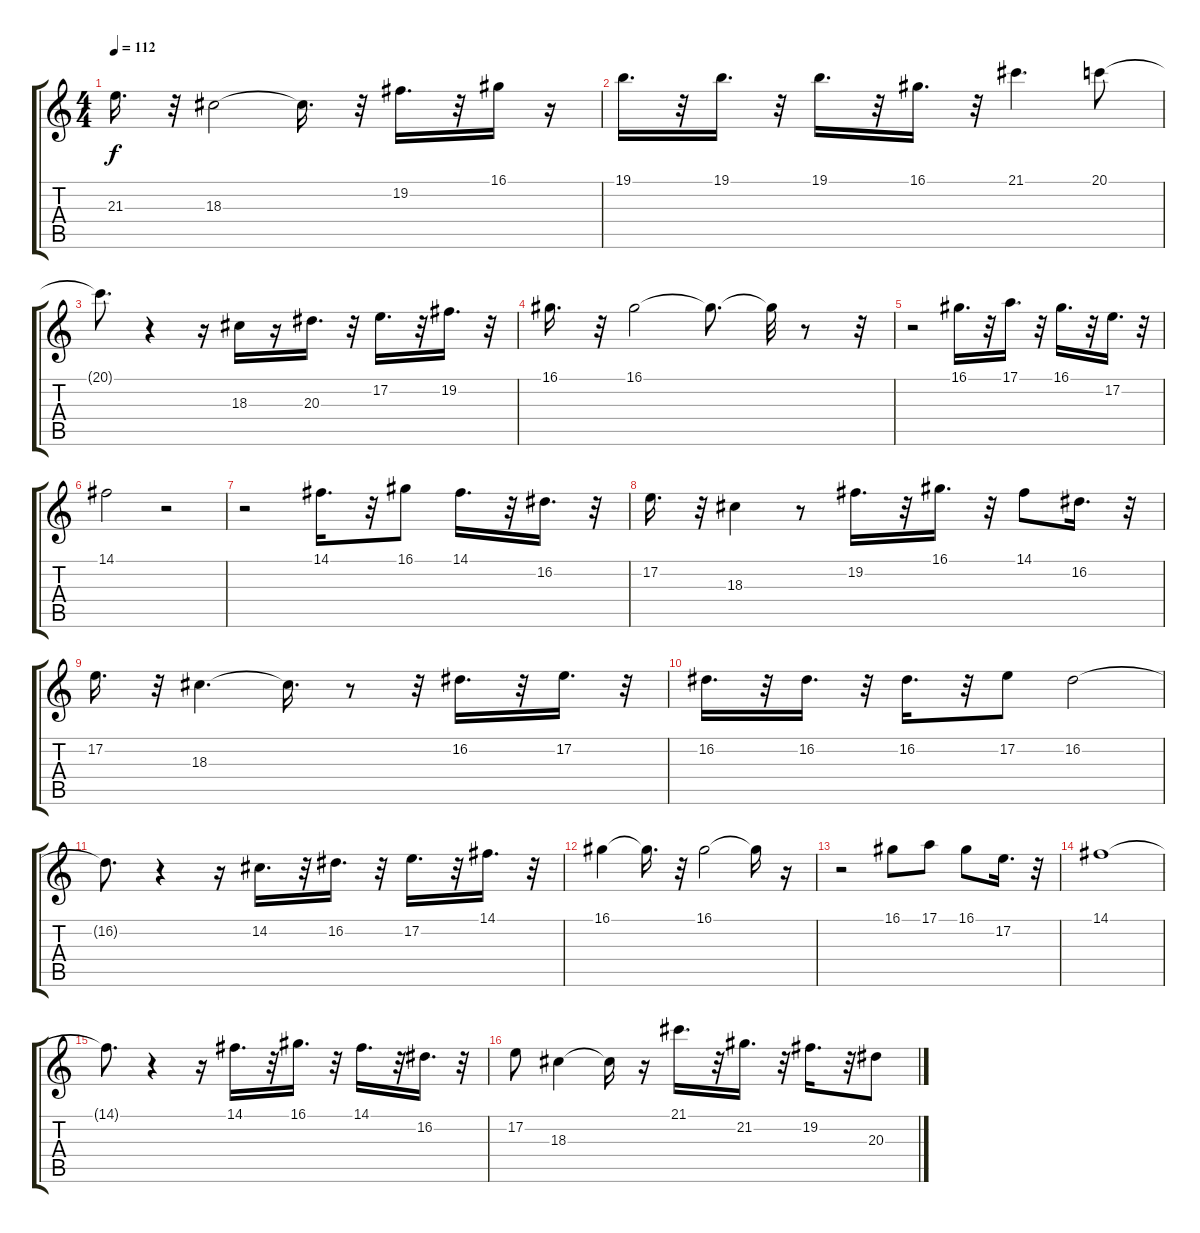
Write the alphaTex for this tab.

\track "" {instrument flute}
\staff {score tabs}
\tuning (E4 B3 G3 D3 A2 E2) {hide}
\ts (4 4)
\tempo 112
\clef g2
\ks c
21.3.16{d dy f} r.32 18.3.2 18.3{t}.16{d} r.32 19.2.16{d} r.32 16.1.16 r.16 |
19.1.16{d} r.32 19.1.16{d} r.32 19.1.16{d} r.32 16.1.16{d} r.32 21.1.4{d} 20.1.8 |
20.1{t}.8{d} r.4 r.16 18.3.16 r.16 20.3.16{d} r.32 17.2.16{d} r.32 19.2.16{d} r.32 |
16.1.16{d} r.32 16.1.2 16.1{t}.8{d} 16.1{t}.32 r.8 r.32 |
r.2 16.1.16{d} r.32 17.1.16{d} r.32 16.1.16{d} r.32 17.2.16{d} r.32 |
14.1.2 r.2 |
r.2 14.1.16{d} r.32 16.1.8 14.1.16{d} r.32 16.2.16{d} r.32 |
17.2.16{d} r.32 18.3.4 r.8 19.2.16{d} r.32 16.1.16{d} r.32 14.1.8 16.2.16{d} r.32 |
17.2.16{d} r.32 18.3.4{d} 18.3{t}.16{d} r.8 r.32 16.2.16{d} r.32 17.2.16{d} r.32 |
16.2.16{d} r.32 16.2.16{d} r.32 16.2.16{d} r.32 17.2.8 16.2.2 |
16.2{t}.8{d} r.4 r.16 14.2.16{d} r.32 16.2.16{d} r.32 17.2.16{d} r.32 14.1.16{d} r.32 |
16.1.4 16.1{t}.16{d} r.32 16.1.2 16.1{t}.16 r.16 |
r.2 16.1.8 17.1.8 16.1.8 17.2.16{d} r.32 |
14.1.1 |
14.1{t}.8{d} r.4 r.16 14.1.16{d} r.32 16.1.16{d} r.32 14.1.16{d} r.32 16.2.16{d} r.32 |
17.2.8{volume 0} 18.3.4 18.3{t}.16 r.16 21.1.16{d} r.32 21.2.16{d} r.32 19.2.16{d} r.32 20.3.8
